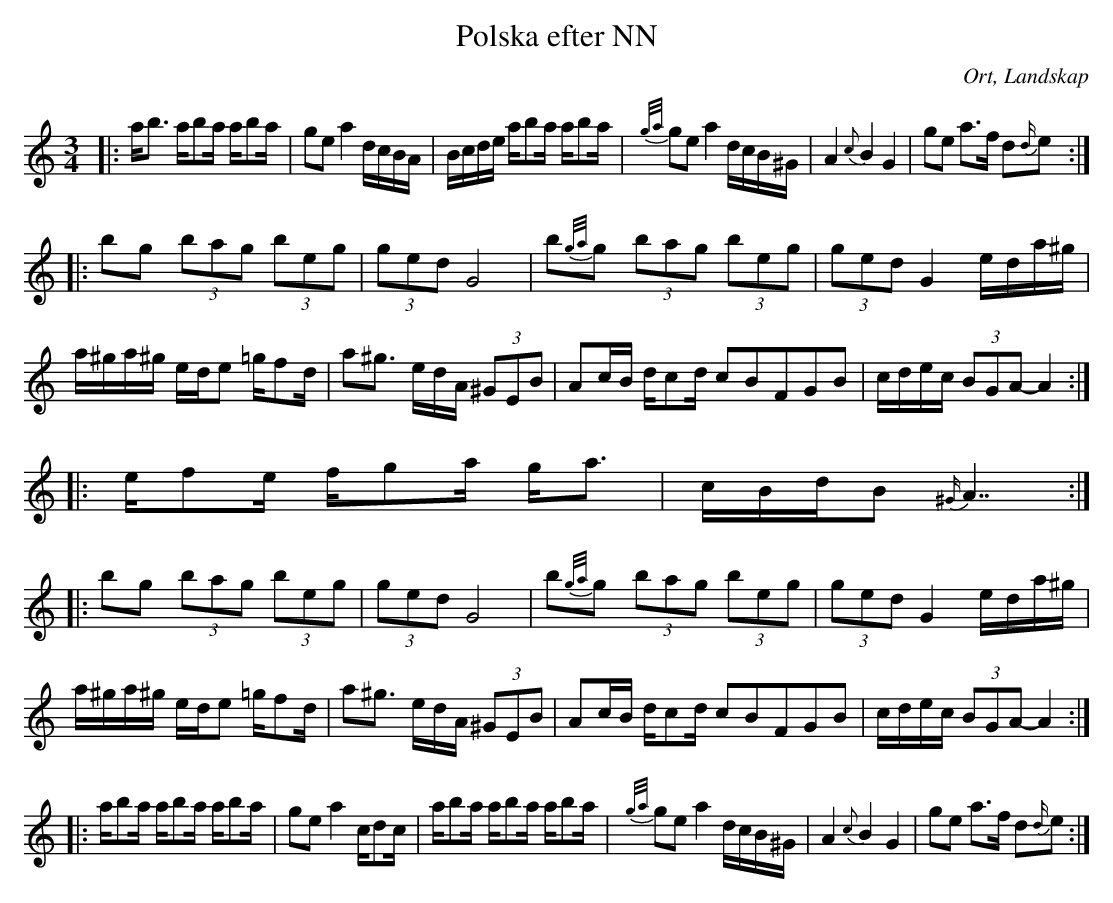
X:1
T:Polska efter NN
O:Ort, Landskap
M:3/4
L:1/8
K:C
|: a<b a/ba/ a/ba/|ge a2 d/c/B/A/| B/c/d/e/ a/ba/ a/ba/ | {g/a/}ge a2 d/c/B/^G/| A2 {c}B2 G2 | ge a>f d{d/}e:|
|:bg (3bag (3beg| (3ged G4 |b{g/a/}g (3bag (3beg| (3ged G2 e/d/a/^g/| a/^g/a/^g/ e/d/e =g/fd/ |a^g3/2 /e/d/A/ (3^GEB| Ac/B/ d/cd/ c2/5B2/5F2/5G2/5B2/5|  c/d/e/c/ (3BGA-A2 :|
|:e/fe/ f/ga/ g/a3/2 |c/B/d/B {^G/}A7/2:|
|:bg (3bag (3beg| (3ged G4 |b{g/a/}g (3bag (3beg| (3ged G2 e/d/a/^g/| a/^g/a/^g/ e/d/e =g/fd/ |a^g3/2 /e/d/A/ (3^GEB| Ac/B/ d/cd/ c2/5B2/5F2/5G2/5B2/5|  c/d/e/c/ (3BGA-A2 :|
|: a/ba/ a/ba/ a/ba/|ge a2 c/dc/| a/ba/ a/ba/ a/ba/ | {g/a/}ge a2 d/c/B/^G/| A2 {c}B2 G2 | ge a>f d{d/}e:|
